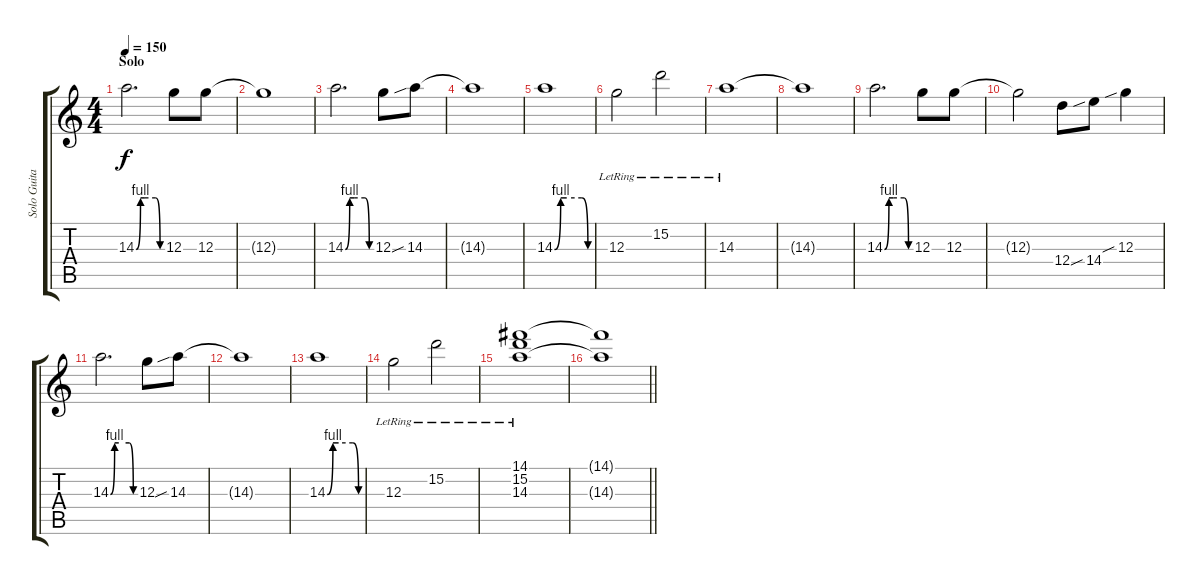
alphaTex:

\track ("Solo Guitar" "Solo Guita") {instrument overdrivenguitar}
\staff {score tabs}
\tuning (E4 B3 G3 D3 A2 E2) {hide}
\ts (4 4)
\section ("" "Solo")
\tempo 150
\clef g2
\ks c
14.3{be (custom 0 0 10 4 20 4 45 4 55 0 60 0)}.2{d dy f} 12.3.8 12.3.8 |
12.3{t}.1 |
14.3{be (custom 0 0 10 4 20 4 45 4 55 0 60 0)}.2{d} 12.3.8 14.3{sib}.8 |
14.3{t}.1 |
14.3{be (custom 0 0 10 4 20 4 45 4 55 0 60 0)}.1 |
12.3{lr}.2 15.2{lr}.2 |
14.3{lr}.1 |
14.3{t}.1 |
14.3{be (custom 0 0 10 4 20 4 45 4 55 0 60 0)}.2{d} 12.3.8 12.3.8 |
12.3{t}.2 12.4.8 14.4{sib}.8 12.3{sib}.4 |
14.3{be (custom 0 0 10 4 20 4 45 4 55 0 60 0)}.2{d} 12.3.8 14.3{sib}.8 |
14.3{t}.1 |
14.3{be (custom 0 0 10 4 20 4 45 4 55 0 60 0)}.1 |
12.3{lr}.2 15.2{lr}.2 |
(14.1 15.2 14.3{lr}).1 |
\barLineRight lightlight
(14.1{t} 14.3{t}).1
